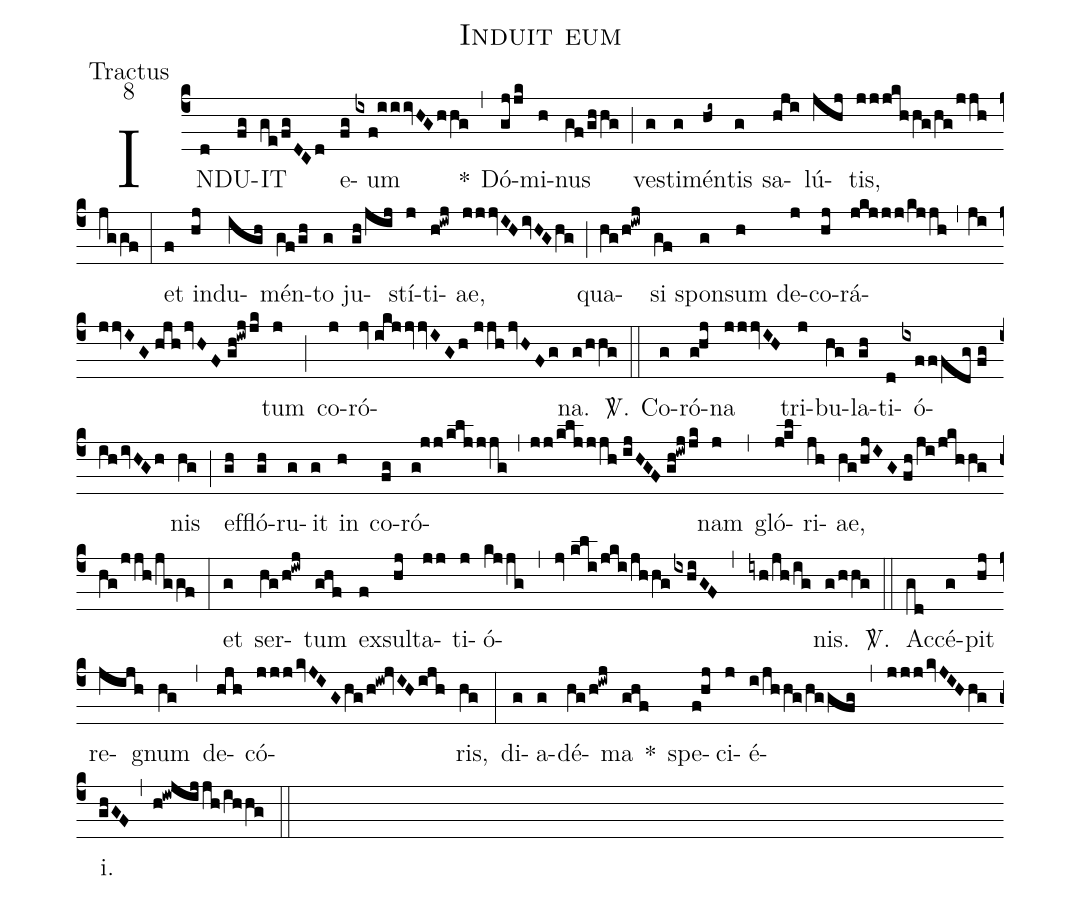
name:Induit eum;
office-part:Tractus;
mode:8;
%%
(c4) IN(d)DU(fg)IT(ge/fgDCd) e(fg)um(ixf!iiivHGhhg) *(,) Dó(gjjk)mi(h)nus(gf/ghhg) (;) ve(g)sti(g)mén(hi~)tis(g) sa(hji)lú(jhj)tis,(jjjkhhg/hg/jjh/jggf) (:) et(f) in(hj)du(igh)mén(gf/gh)to(g) ju(gh/jij)stí(j)ti(h!iwj)ae,(jjjvIHivHGhg) (;) qua(hg/h!iwj)si(gf) spon(g)sum(h) de(j)co(hj)rá(jkjjj/kjjh,ji/jjvIG//hjhjvHF//gh!iwjjk)tum(j) (;) co(j)ró(jv//ikjjvjvIGh//jjhjvHFg)na.(g/hhg) <sp>V/</sp>.(::) Co(g)ró(g!hj)na(jjjvIH) tri(j)bu(hg)la(gh)ti(d)ó(ixfffdg//fg/ihivHGh)nis(hg) (;) ef(gh)fló(gh)ru(g)it(g) in(h) co(fg)ró(g!jj/kljjjg,jj/kljjjh//ijHGF//gh!iwjjk)nam(j) (,) gló(j!kl)ri(jh)ae,(hg/hjIG//fh/ji/jkhhg/hg/jjh/jggf) (:) et(g) ser(hg/h!iwj)tum(ghf) ex(f)sul(hj)ta(jj)ti(j)ó(kjjg,jv//kli/jki/jhhg/ixhiGF,iyh/jh/ig)nis.(g/hhg) <sp>V/</sp>.(::) Ac(gd)cé(g)pit(hj) re(jijh)gnum(hg) (,) de(hjh)có(jjjkvJIGhg/h!iw!jvIHijh)ris,(hg) (:) di(g)a(g)dé(hg/h!iwj)ma(ghf) *() spe(f!hj)ci(j)é(i/jhhg/hggfg,jjjkvJIHhg)i.(ghGF) (,) (h!iwjijjh/ihhg) (::)
